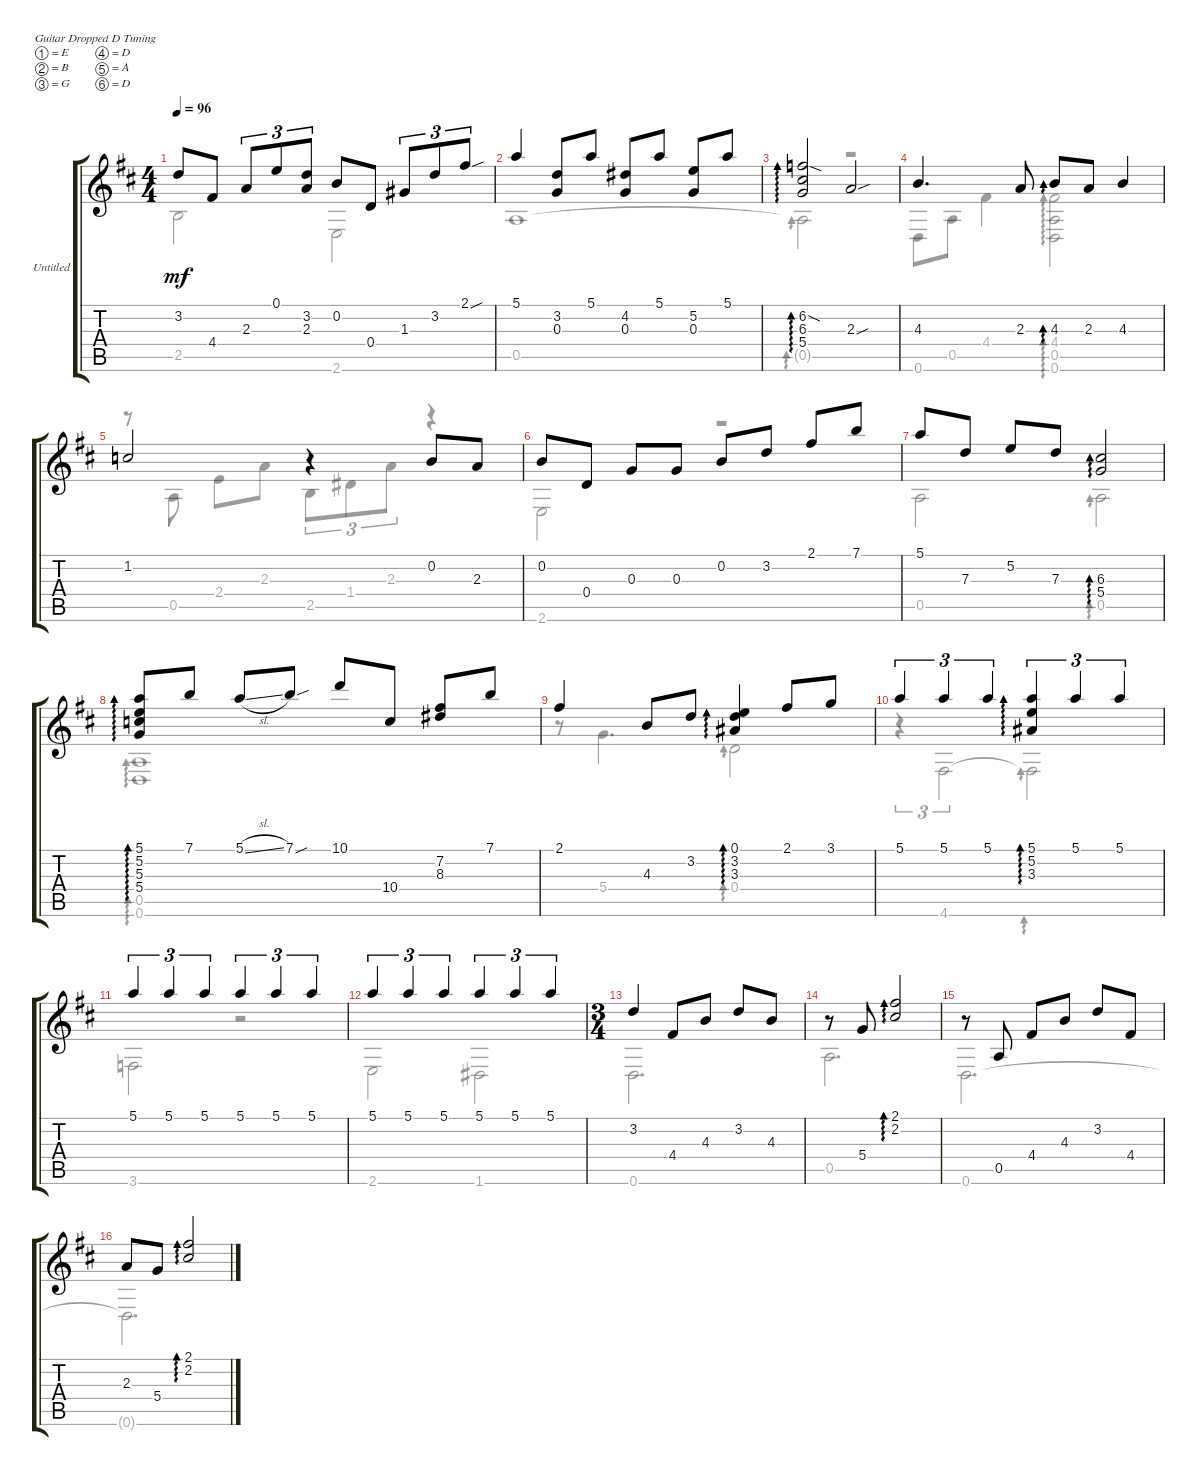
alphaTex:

\bracketExtendMode groupsimilarinstruments
\firstSystemTrackNameOrientation horizontal
\otherSystemsTrackNameOrientation horizontal
\track ("Untitled" "Untitled") {instrument acousticguitarnylon}
\staff {score tabs}
\tuning (E4 B3 G3 D3 A2 D2)
\voice
\ts (4 4)
\tempo 96
\clef g2
\ks bminor
3.2.8{dy mf} 4.4.8 2.3.8{tu (3 2)} 0.1.8{tu (3 2)} (3.2 2.3).8{tu (3 2)} 0.2.8 0.4.8 1.3.8{tu (3 2)} 3.2.8{tu (3 2)} 2.1{sou}.8{tu (3 2)} |
5.1.4 (3.2 0.3).8 5.1.8 (4.2 0.3).8 5.1.8 (5.2 0.3).8 5.1.8 |
(6.2{sod} 6.3 5.4).2{ad 0} 2.3{sou}.2 |
4.3.4{d} 2.3.8 4.3.8{ad 0} 2.3.8 4.3.4 |
1.2.2 r.4 0.2.8 2.3.8 |
0.2.8 0.4.8 0.3.8 0.3.8 0.2.8 3.2.8 2.1.8 7.1.8 |
5.1.8 7.3.8 5.2.8 7.3.8 (6.3 5.4).2{ad 0} |
(5.1 5.2 5.3 5.4).8{ad 0} 7.1.8 5.1{sl}.8 7.1{sou}.8 10.1.8 10.4.8 (7.2 8.3).8 7.1.8 |
2.1.4 4.3.8 3.2.8 (0.1 3.2 3.3).4{ad 0} 2.1.8 3.1.8 |
5.1.4{tu (3 2)} 5.1.4{tu (3 2)} 5.1.4{tu (3 2)} (5.1 5.2 3.3).4{tu (3 2) ad 0} 5.1.4{tu (3 2)} 5.1.4{tu (3 2)} |
5.1.4{tu (3 2)} 5.1.4{tu (3 2)} 5.1.4{tu (3 2)} 5.1.4{tu (3 2)} 5.1.4{tu (3 2)} 5.1.4{tu (3 2)} |
5.1.4{tu (3 2)} 5.1.4{tu (3 2)} 5.1.4{tu (3 2)} 5.1.4{tu (3 2)} 5.1.4{tu (3 2)} 5.1.4{tu (3 2)} |
\ts (3 4)
3.2.4 4.4.8 4.3.8 3.2.8 4.3.8 |
r.8 5.4.8 (2.1 2.2).2{ad 0} |
r.8 0.5.8 4.4.8 4.3.8 3.2.8 4.4.8 |
2.3.8 5.4.8 (2.1 2.2).2{ad 0}
\voice
\clef g2
\ottava regular
\simile none
\ks bminor
2.5.2{dy mf} 2.6.2 |
0.5.1 |
0.5{t}.2{ad 0} r.2 |
0.6.8 0.5.8 4.4.4 (4.4 0.5 0.6).2{ad 0} |
r.8 0.5.8 2.4.8 2.3.8 2.5.8{tu (3 2)} 1.4.8{tu (3 2)} 2.3.8{tu (3 2)} r.4 |
2.6.2 r.2 |
0.5.2 0.5.2{ad 0} |
(0.5 0.6).1{ad 0} |
r.8 5.4.4{d} 0.4.2{ad 0} |
r.4{tu (3 2)} 4.6.2{tu (3 2)} 4.6{t}.2{ad 0} |
3.6.2 r.2 |
2.6.2 1.6.2 |
0.6.2{d} |
0.5.2{d} |
0.6.2{d} |
0.6{t}.2{d}
